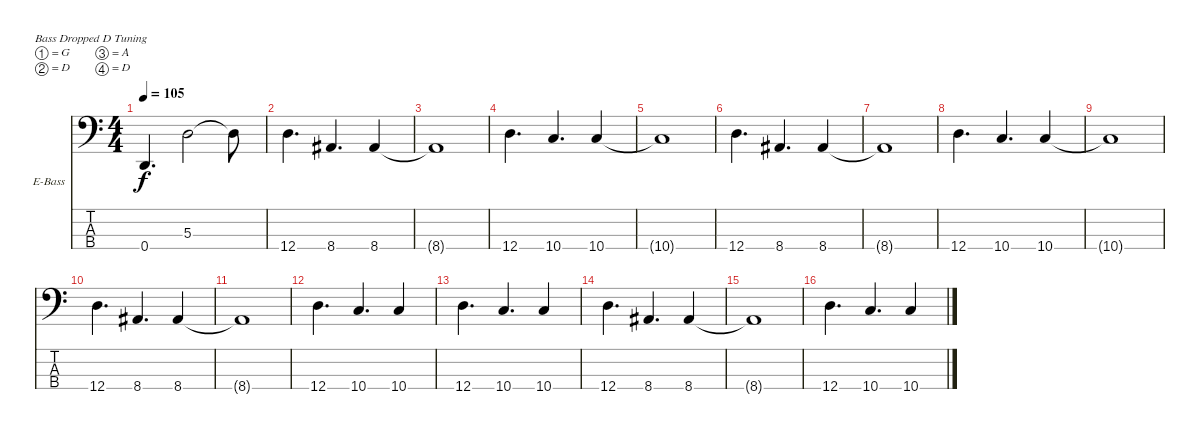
\defaultSystemsLayout 4
\bracketExtendMode nobrackets
\firstSystemTrackNameOrientation horizontal
\otherSystemsTrackNameOrientation horizontal
\track ("Jeff Ament (Drop D)" "E-Bass") {instrument electricbassfinger}
\staff {score tabs}
\tuning (G2 D2 A1 D1)
\ts (4 4)
\tempo 105
\clef f4
\scale
0.25
\ks c
0.4.4{d dy f} 5.3.2 5.3{t}.8 |
\scale
0.25 12.4.4{d} 8.4.4{d} 8.4.4 |
\scale
0.25 8.4{t}.1 |
\scale
0.25 12.4.4{d} 10.4.4{d} 10.4.4 |
\scale
0.25 10.4{t}.1 |
\scale
0.25 12.4.4{d} 8.4.4{d} 8.4.4 |
\scale
0.25 8.4{t}.1 |
\scale
0.25 12.4.4{d} 10.4.4{d} 10.4.4 |
\scale
0.25 10.4{t}.1 |
\scale
0.25 12.4.4{d} 8.4.4{d} 8.4.4 |
\scale
0.25 8.4{t}.1 |
\scale
0.25 12.4.4{d} 10.4.4{d} 10.4.4 |
\scale
0.25 12.4.4{d} 10.4.4{d} 10.4.4 |
\scale
0.25 12.4.4{d} 8.4.4{d} 8.4.4 |
\scale
0.25 8.4{t}.1 |
\scale
0.25 12.4.4{d} 10.4.4{d} 10.4.4
